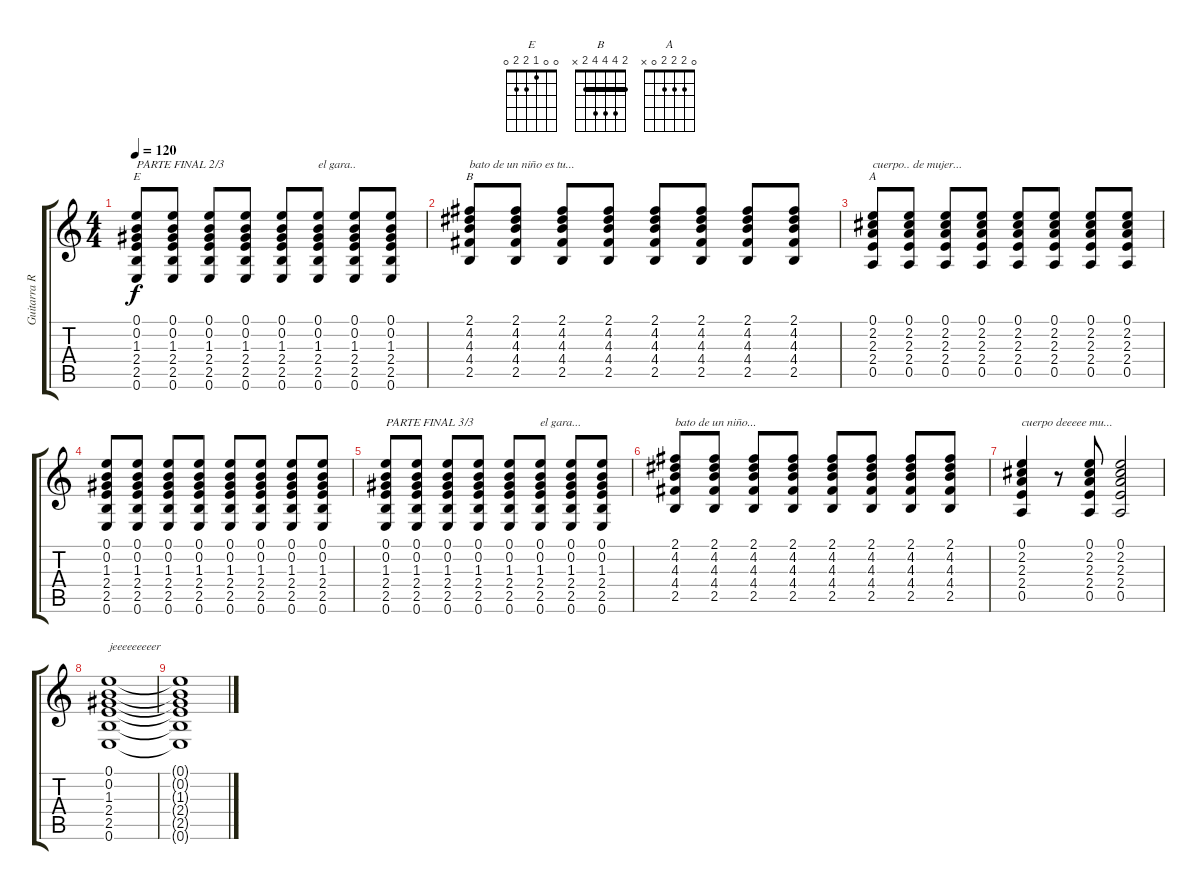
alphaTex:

\track ("Guitarra Rítimica" "Guitarra R") {instrument acousticguitarsteel}
\staff {score tabs}
\tuning (E4 B3 G3 D3 A2 E2) {hide}
\chord ("E" 0 0 1 2 2 0)
\chord ("B" 2 4 4 4 2 x) {barre 2}
\chord ("A" 0 2 2 2 0 x)
\ts (4 4)
\tempo 120
\clef g2
\ks c
(0.1 0.2 1.3 2.4 2.5 0.6).8{ch "E" txt "PARTE FINAL 2/3" dy f} (0.1 0.2 1.3 2.4 2.5 0.6).8 (0.1 0.2 1.3 2.4 2.5 0.6).8 (0.1 0.2 1.3 2.4 2.5 0.6).8 (0.1 0.2 1.3 2.4 2.5 0.6).8 (0.1 0.2 1.3 2.4 2.5 0.6).8{txt "el gara.."} (0.1 0.2 1.3 2.4 2.5 0.6).8 (0.1 0.2 1.3 2.4 2.5 0.6).8 |
(2.1 4.2 4.3 4.4 2.5).8{ch "B" txt "bato de un niño es tu..."} (2.1 4.2 4.3 4.4 2.5).8 (2.1 4.2 4.3 4.4 2.5).8 (2.1 4.2 4.3 4.4 2.5).8 (2.1 4.2 4.3 4.4 2.5).8 (2.1 4.2 4.3 4.4 2.5).8 (2.1 4.2 4.3 4.4 2.5).8 (2.1 4.2 4.3 4.4 2.5).8 |
(0.1 2.2 2.3 2.4 0.5).8{ch "A" txt "cuerpo.. de mujer..."} (0.1 2.2 2.3 2.4 0.5).8 (0.1 2.2 2.3 2.4 0.5).8 (0.1 2.2 2.3 2.4 0.5).8 (0.1 2.2 2.3 2.4 0.5).8 (0.1 2.2 2.3 2.4 0.5).8 (0.1 2.2 2.3 2.4 0.5).8 (0.1 2.2 2.3 2.4 0.5).8 |
(0.1 0.2 1.3 2.4 2.5 0.6).8 (0.1 0.2 1.3 2.4 2.5 0.6).8 (0.1 0.2 1.3 2.4 2.5 0.6).8 (0.1 0.2 1.3 2.4 2.5 0.6).8 (0.1 0.2 1.3 2.4 2.5 0.6).8 (0.1 0.2 1.3 2.4 2.5 0.6).8 (0.1 0.2 1.3 2.4 2.5 0.6).8 (0.1 0.2 1.3 2.4 2.5 0.6).8 |
(0.1 0.2 1.3 2.4 2.5 0.6).8{txt "PARTE FINAL 3/3"} (0.1 0.2 1.3 2.4 2.5 0.6).8 (0.1 0.2 1.3 2.4 2.5 0.6).8 (0.1 0.2 1.3 2.4 2.5 0.6).8 (0.1 0.2 1.3 2.4 2.5 0.6).8 (0.1 0.2 1.3 2.4 2.5 0.6).8{txt "el gara..."} (0.1 0.2 1.3 2.4 2.5 0.6).8 (0.1 0.2 1.3 2.4 2.5 0.6).8 |
(2.1 4.2 4.3 4.4 2.5).8{txt "bato de un niño..."} (2.1 4.2 4.3 4.4 2.5).8 (2.1 4.2 4.3 4.4 2.5).8 (2.1 4.2 4.3 4.4 2.5).8 (2.1 4.2 4.3 4.4 2.5).8 (2.1 4.2 4.3 4.4 2.5).8 (2.1 4.2 4.3 4.4 2.5).8 (2.1 4.2 4.3 4.4 2.5).8 |
(0.1 2.2 2.3 2.4 0.5).4{txt "cuerpo deeeee mu..."} r.8 (0.1 2.2 2.3 2.4 0.5).8 (0.1 2.2 2.3 2.4 0.5).2 |
(0.1 0.2 1.3 2.4 2.5 0.6).1{txt "jeeeeeeeeer"} |
(0.1{t} 0.2{t} 1.3{t} 2.4{t} 2.5{t} 0.6{t}).1
